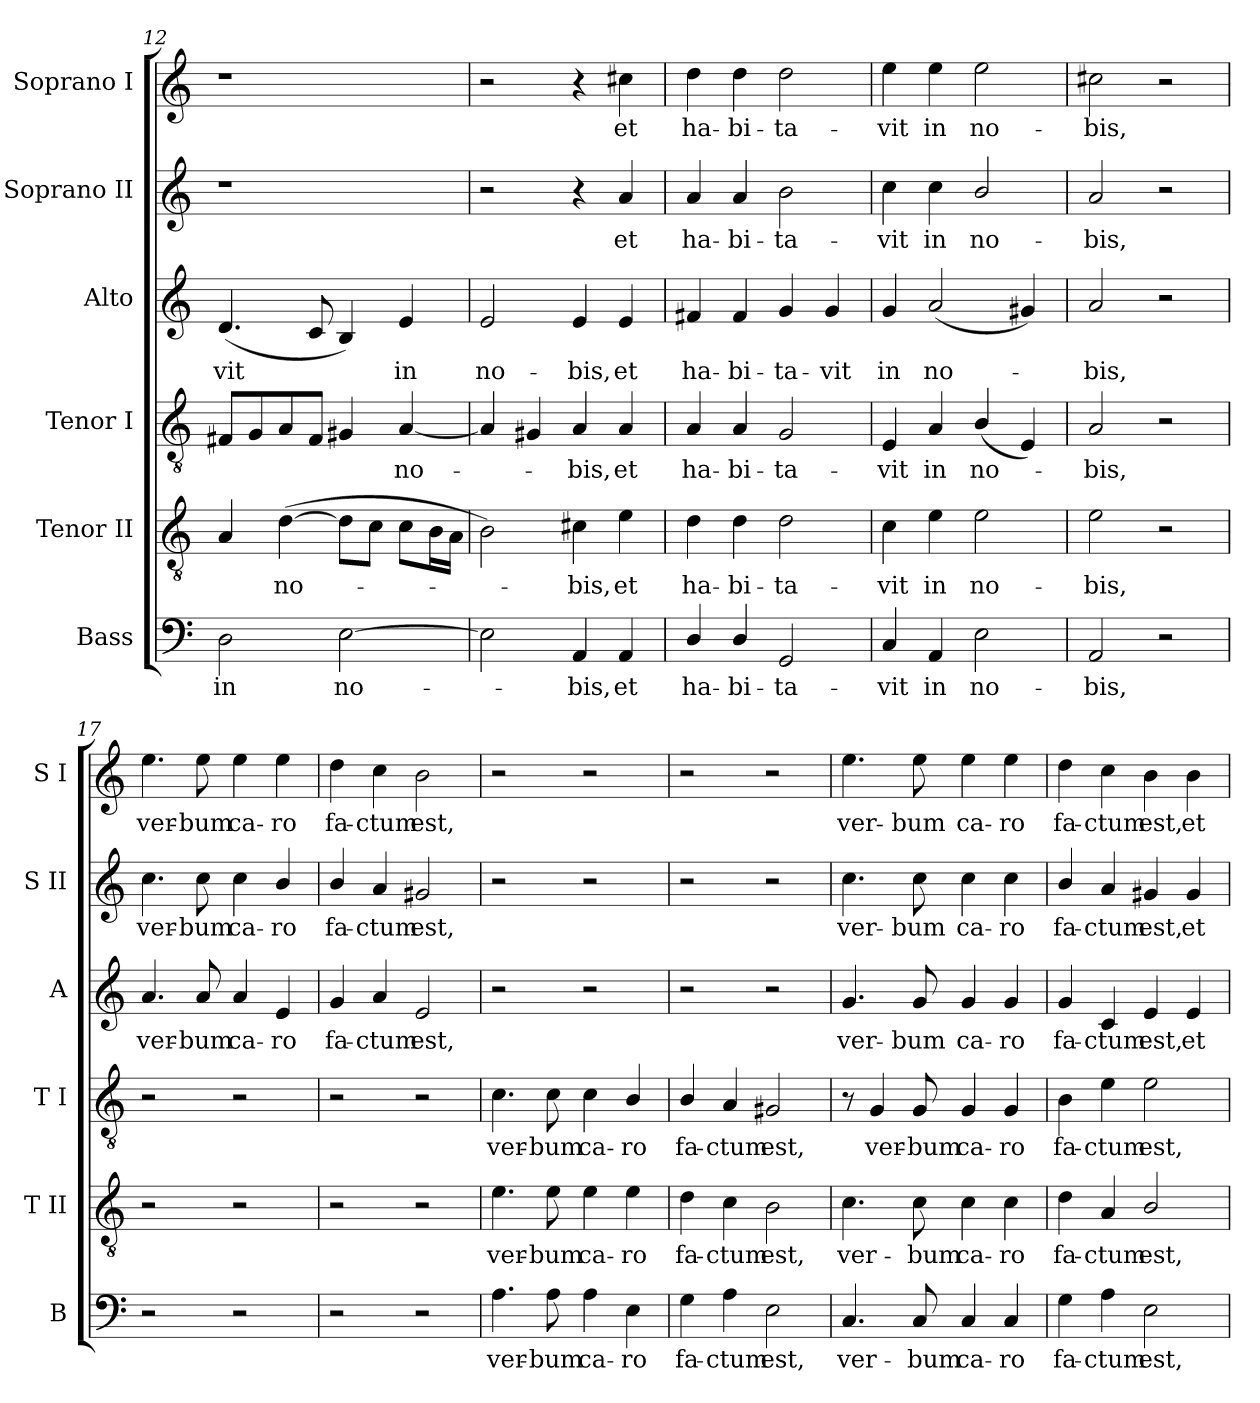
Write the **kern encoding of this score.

**kern	**text	**kern	**text	**kern	**text	**kern	**text	**kern	**text	**kern	**text
*part6	*part6	*part5	*part5	*part4	*part4	*part3	*part3	*part2	*part2	*part1	*part1
*staff6	*staff6	*staff5	*staff5	*staff4	*staff4	*staff3	*staff3	*staff2	*staff2	*staff1	*staff1
*I"Bass	*	*I"Tenor II	*	*I"Tenor I	*	*I"Alto	*	*I"Soprano II	*	*I"Soprano I	*
*I'B	*	*I'T II	*	*I'T I	*	*I'A	*	*I'S II	*	*I'S I	*
*clefF4	*	*clefGv2	*	*clefGv2	*	*clefG2	*	*clefG2	*	*clefG2	*
*k[]	*	*k[]	*	*k[]	*	*k[]	*	*k[]	*	*k[]	*
=12	=12	=12	=12	=12	=12	=12	=12	=12	=12	=12	=12
2D\	in	4A/	.	8F#X/L	.	(<4.d/	vit	1r	.	1r	.
.	.	.	.	8G/	.	.	.	.	.	.	.
.	.	(>[4d\	no-	8A/	.	.	.	.	.	.	.
.	.	.	.	8F#/J	.	8c/	.	.	.	.	.
[2E\	no-	8d\L]	.	4G#X/	.	4B/)	.	.	.	.	.
.	.	8c\J	.	.	.	.	.	.	.	.	.
.	.	8c\L	.	[4A/	no-	4e/	in	.	.	.	.
.	.	16B\L	.	.	.	.	.	.	.	.	.
.	.	16A\JJ	.	.	.	.	.	.	.	.	.
=13	=13	=13	=13	=13	=13	=13	=13	=13	=13	=13	=13
2E\]	.	2B\)	.	4A/]	.	2e/	no-	2r	.	2r	.
.	.	.	.	4G#X/	.	.	.	.	.	.	.
4AA/	bis,	4c#X\	bis,	4A/	bis,	4e/	-bis,	4r	.	4r	.
4AA/	et	4e\	et	4A/	et	4e/	et	4a/	et	4cc#X\	et
=14	=14	=14	=14	=14	=14	=14	=14	=14	=14	=14	=14
4D/	ha-	4d\	ha-	4A/	ha-	4f#X/	ha-	4a/	ha-	4dd\	ha-
4D/	-bi-	4d\	-bi-	4A/	-bi-	4f#/	-bi-	4a/	-bi-	4dd\	-bi-
2GG/	-ta-	2d\	-ta-	2G/	-ta-	4g/	-ta-	2b\	-ta-	2dd\	-ta-
.	.	.	.	.	.	4g/	-vit	.	.	.	.
=15	=15	=15	=15	=15	=15	=15	=15	=15	=15	=15	=15
4C/	-vit	4c\	-vit	4E/	-vit	4g/	in	4cc\	-vit	4ee\	-vit
4AA/	in	4e\	in	4A/	in	(<2a/	no-	4cc\	in	4ee\	in
2E\	no-	2e\	no-	(4B/	no-	.	.	2b/	no-	2ee\	no-
.	.	.	.	4E/)	.	4g#X/)	.	.	.	.	.
=16	=16	=16	=16	=16	=16	=16	=16	=16	=16	=16	=16
2AA/	-bis,	2e\	-bis,	2A/	bis,	2a/	bis,	2a/	-bis,	2cc#X\	-bis,
2r	.	2r	.	2r	.	2r	.	2r	.	2r	.
=17	=17	=17	=17	=17	=17	=17	=17	=17	=17	=17	=17
2r	.	2r	.	2r	.	4.a/	ver-	4.cc\	ver-	4.ee\	ver-
.	.	.	.	.	.	8a/	-bum	8cc\	-bum	8ee\	-bum
2r	.	2r	.	2r	.	4a/	ca-	4cc\	ca-	4ee\	ca-
.	.	.	.	.	.	4e/	-ro	4b/	-ro	4ee\	-ro
=18	=18	=18	=18	=18	=18	=18	=18	=18	=18	=18	=18
2r	.	2r	.	2r	.	4g/	fa-	4b/	fa-	4dd\	fa-
.	.	.	.	.	.	4a/	-ctum	4a/	-ctum	4cc\	-ctum
2r	.	2r	.	2r	.	2e/	est,	2g#X/	est,	2b\	est,
=19	=19	=19	=19	=19	=19	=19	=19	=19	=19	=19	=19
4.A\	ver-	4.e\	ver-	4.c\	ver-	2r	.	2r	.	2r	.
8A\	-bum	8e\	-bum	8c\	-bum	.	.	.	.	.	.
4A\	ca-	4e\	ca-	4c\	ca-	2r	.	2r	.	2r	.
4E\	-ro	4e\	-ro	4B/	-ro	.	.	.	.	.	.
=20	=20	=20	=20	=20	=20	=20	=20	=20	=20	=20	=20
4G\	fa-	4d\	fa-	4B/	fa-	2r	.	2r	.	2r	.
4A\	-ctum	4c\	-ctum	4A/	-ctum	.	.	.	.	.	.
2E\	est,	2B\	est,	2G#X/	est,	2r	.	2r	.	2r	.
=21	=21	=21	=21	=21	=21	=21	=21	=21	=21	=21	=21
4.C/	ver-	4.c\	ver-	8r	.	4.g/	ver-	4.cc\	ver-	4.ee\	ver-
.	.	.	.	4G/	ver-	.	.	.	.	.	.
8C/	-bum	8c\	-bum	8G/	-bum	8g/	-bum	8cc\	-bum	8ee\	-bum
4C/	ca-	4c\	ca-	4G/	ca-	4g/	ca-	4cc\	ca-	4ee\	ca-
4C/	-ro	4c\	-ro	4G/	-ro	4g/	-ro	4cc\	-ro	4ee\	-ro
=22	=22	=22	=22	=22	=22	=22	=22	=22	=22	=22	=22
4G\	fa-	4d\	fa-	4B\	fa-	4g/	fa-	4b/	fa-	4dd\	fa-
4A\	-ctum	4A/	-ctum	4e\	-ctum	4c/	-ctum	4a/	-ctum	4cc\	-ctum
2E\	est,	2B/	est,	2e\	est,	4e/	est,	4g#X/	est,	4b\	est,
.	.	.	.	.	.	4e/	et	4g#/	et	4b\	et
=	=	=	=	=	=	=	=	=	=	=	=
*-	*-	*-	*-	*-	*-	*-	*-	*-	*-	*-	*-
